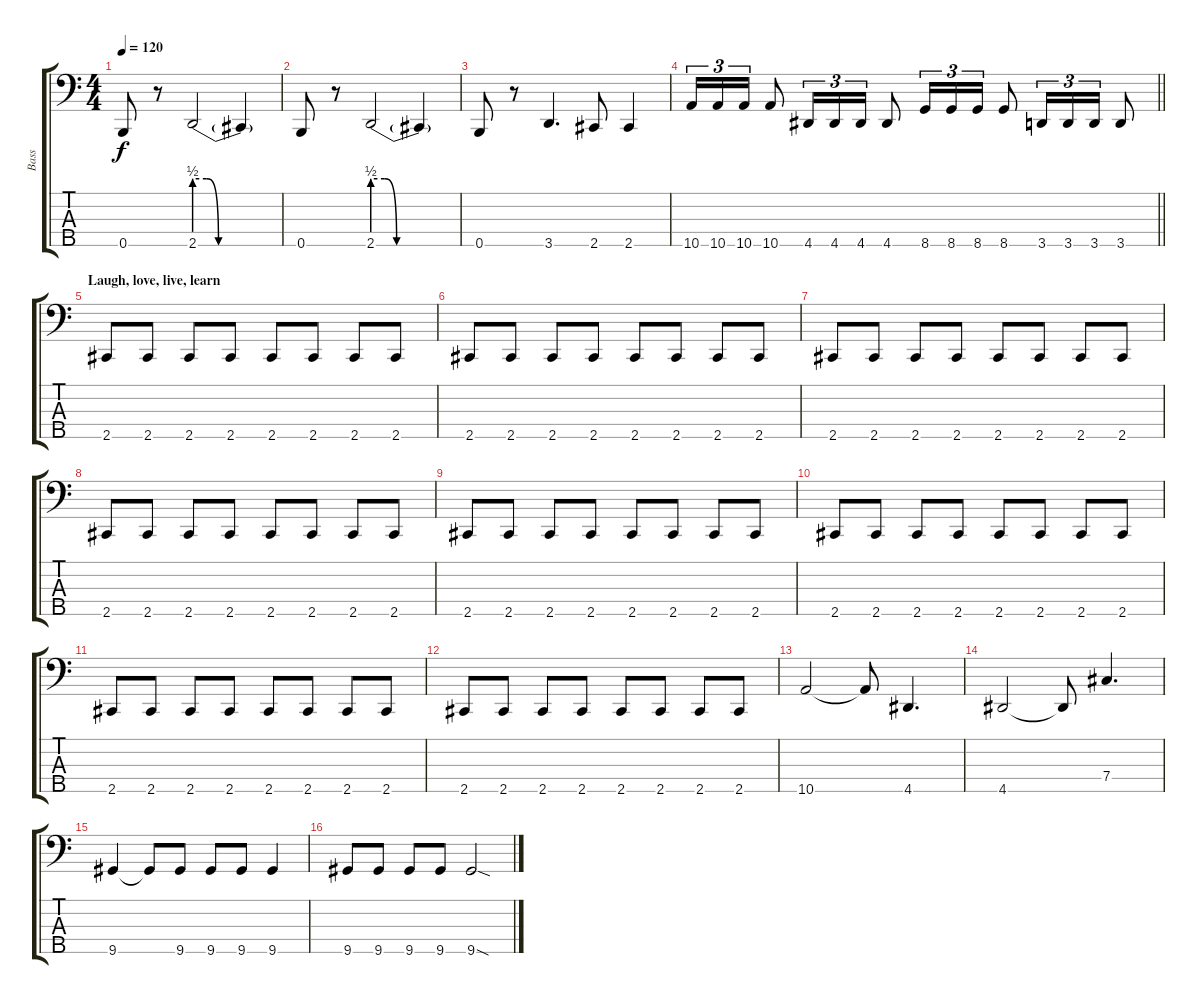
\track ("Bass" "Bass") {instrument electricbasspick}
\staff {score tabs}
\tuning (Gb2 E2 B1 Gb1 B0) {hide}
\ts (4 4)
\tempo 120
\clef f4
\ks c
0.5.8{dy f} r.8 2.5{be (custom 0 2 15 2 30 0 60 0)}.2 2.5{be (hold 0 0 60 0) t}.4 |
0.5.8 r.8 2.5{be (custom 0 2 15 2 30 0 60 0)}.2 2.5{be (hold 0 0 60 0) t}.4 |
0.5.8 r.8 3.5.4{d} 2.5.8 2.5.4 |
\barLineRight lightlight
10.5.16{tu (3 2)} 10.5.16{tu (3 2)} 10.5.16{tu (3 2)} 10.5.8 4.5.16{tu (3 2)} 4.5.16{tu (3 2)} 4.5.16{tu (3 2)} 4.5.8 8.5.16{tu (3 2)} 8.5.16{tu (3 2)} 8.5.16{tu (3 2)} 8.5.8 3.5.16{tu (3 2)} 3.5.16{tu (3 2)} 3.5.16{tu (3 2)} 3.5.8 |
\section ("" "Laugh, love, live, learn")
2.5.8 2.5.8 2.5.8 2.5.8 2.5.8 2.5.8 2.5.8 2.5.8 |
2.5.8 2.5.8 2.5.8 2.5.8 2.5.8 2.5.8 2.5.8 2.5.8 |
2.5.8 2.5.8 2.5.8 2.5.8 2.5.8 2.5.8 2.5.8 2.5.8 |
2.5.8 2.5.8 2.5.8 2.5.8 2.5.8 2.5.8 2.5.8 2.5.8 |
2.5.8 2.5.8 2.5.8 2.5.8 2.5.8 2.5.8 2.5.8 2.5.8 |
2.5.8 2.5.8 2.5.8 2.5.8 2.5.8 2.5.8 2.5.8 2.5.8 |
2.5.8 2.5.8 2.5.8 2.5.8 2.5.8 2.5.8 2.5.8 2.5.8 |
2.5.8 2.5.8 2.5.8 2.5.8 2.5.8 2.5.8 2.5.8 2.5.8 |
10.5.2 10.5{t}.8 4.5.4{d} |
4.5.2 4.5{t}.8 7.4.4{d} |
9.5.4 9.5{t}.8 9.5.8 9.5.8 9.5.8 9.5.4 |
9.5.8 9.5.8 9.5.8 9.5.8 9.5{sod}.2
